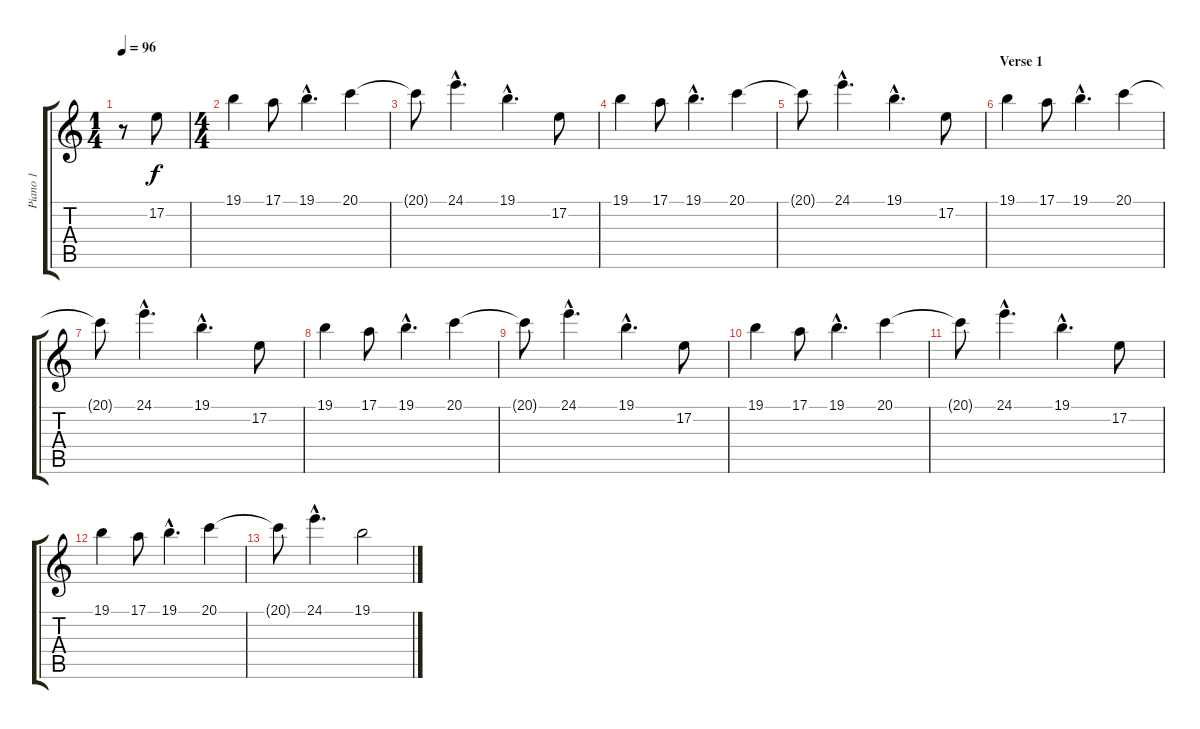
\track ("Piano 1" "Piano 1") {instrument acousticgrandpiano}
\staff {score tabs}
\tuning (E4 B3 G3 D3 A2 E2) {hide}
\ts (1 4)
\tempo 96
\clef g2
\ks c
r.8{dy f instrument acousticgrandpiano} 17.2.8 |
\ts (4 4)
19.1.4 17.1.8 19.1{hac}.4{d} 20.1.4 |
20.1{t}.8 24.1{hac}.4{d} 19.1{hac}.4{d} 17.2.8 |
19.1.4 17.1.8 19.1{hac}.4{d} 20.1.4 |
20.1{t}.8 24.1{hac}.4{d} 19.1{hac}.4{d} 17.2.8 |
\section ("" "Verse 1")
19.1.4 17.1.8 19.1{hac}.4{d} 20.1.4 |
20.1{t}.8 24.1{hac}.4{d} 19.1{hac}.4{d} 17.2.8 |
19.1.4 17.1.8 19.1{hac}.4{d} 20.1.4 |
20.1{t}.8 24.1{hac}.4{d} 19.1{hac}.4{d} 17.2.8 |
19.1.4 17.1.8 19.1{hac}.4{d} 20.1.4 |
20.1{t}.8 24.1{hac}.4{d} 19.1{hac}.4{d} 17.2.8 |
19.1.4 17.1.8 19.1{hac}.4{d} 20.1.4 |
20.1{t}.8 24.1{hac}.4{d} 19.1.2
